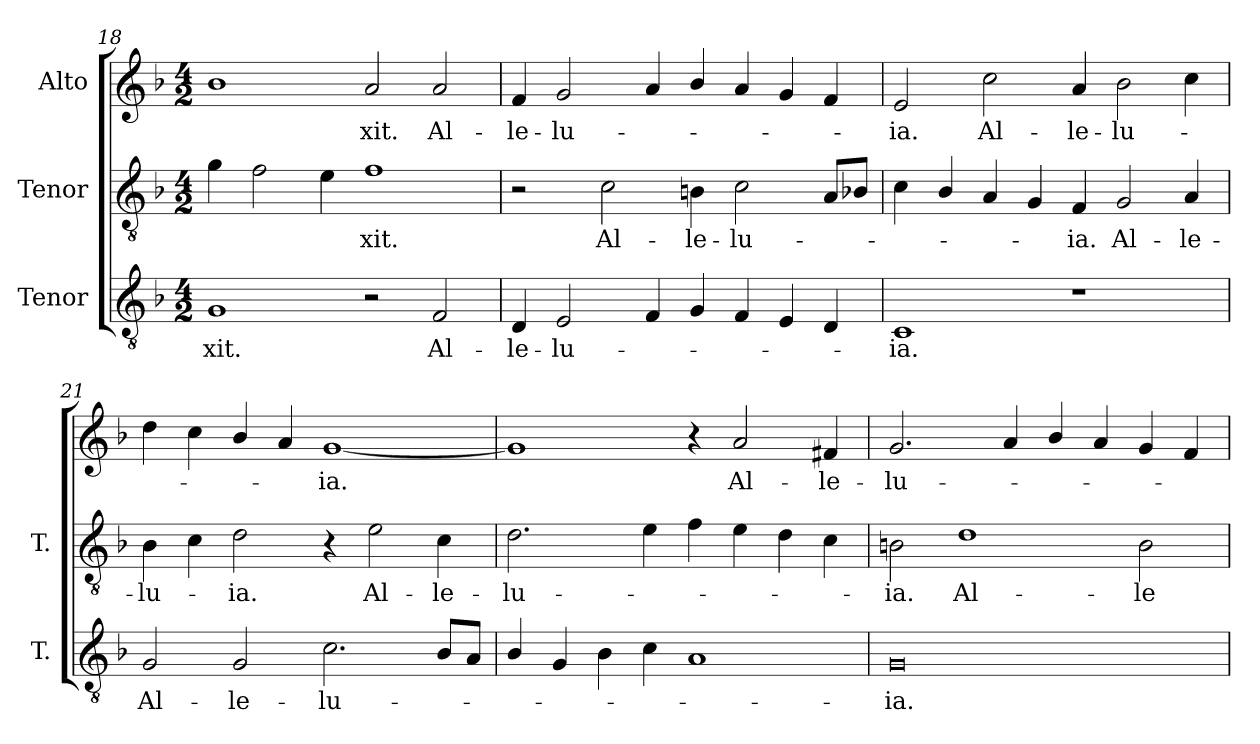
**kern	**text	**kern	**text	**kern	**text
*part3	*part3	*part2	*part2	*part1	*part1
*staff3	*staff3	*staff2	*staff2	*staff1	*staff1
*I"Tenor	*	*I"Tenor	*	*I"Alto	*
*I'T.	*	*I'T.	*	*	*
*clefGv2	*	*clefGv2	*	*clefG2	*
*ITrd7c12	*	*ITrd7c12	*	*	*
*k[b-]	*	*k[b-]	*	*k[b-]	*
*F:	*	*F:	*	*F:	*
*M4/2	*	*M4/2	*	*M4/2	*
=18	=18	=18	=18	=18	=18
!	!LO:LY:b:color=#000000	!	!	!	!
1GGi	-xit.	4Gi\	.	1b-i	.
.	.	2Fi\	.	.	.
.	.	4Ei\	.	.	.
!	!	!	!LO:LY:b:color=#000000	!	!
!	!	!	!	!	!LO:LY:b:color=#000000
2r	.	1Fi	-xit.	2ai/	-xit.
!	!LO:LY:b:color=#000000	!	!	!	!
!	!	!	!	!	!LO:LY:b:color=#000000
2FFi/	Al-	.	.	2ai/	Al-
=19	=19	=19	=19	=19	=19
!	!LO:LY:b:color=#000000	!	!	!	!
!	!	!	!	!	!LO:LY:b:color=#000000
4DDi/	-le-	2r	.	4fi/	-le-
!	!LO:LY:b:color=#000000	!	!	!	!
!	!	!	!	!	!LO:LY:b:color=#000000
2EEi/	-lu-	.	.	2gi/	-lu-
!	!	!	!LO:LY:b:color=#000000	!	!
.	.	2Ci\	Al-	.	.
4FFi/	.	.	.	4ai/	.
!	!	!	!LO:LY:b:color=#000000	!	!
4GGi/	.	4BBni\	-le-	4b-i/	.
!	!	!	!LO:LY:b:color=#000000	!	!
4FFi/	.	2Ci\	-lu-	4ai/	.
4EEi/	.	.	.	4gi/	.
4DDi/	.	8AAi/L	.	4fi/	.
.	.	8BB-Xi/J	.	.	.
!!LO:PB:g=z
=20	=20	=20	=20	=20	=20
!	!LO:LY:b:color=#000000	!	!	!	!
!	!	!	!	!	!LO:LY:b:color=#000000
1CCi	-ia.	4Ci\	.	2ei/	-ia.
.	.	4BB-i/	.	.	.
!	!	!	!	!	!LO:LY:b:color=#000000
.	.	4AAi/	.	2cci\	Al-
.	.	4GGi/	.	.	.
!	!	!	!LO:LY:b:color=#000000	!	!
!	!	!	!	!	!LO:LY:b:color=#000000
1r	.	4FFi/	-ia.	4ai/	-le-
!	!	!	!LO:LY:b:color=#000000	!	!
!	!	!	!	!	!LO:LY:b:color=#000000
.	.	2GGi/	Al-	2b-i\	-lu-
!	!	!	!LO:LY:b:color=#000000	!	!
.	.	4AAi/	-le-	4cci\	.
=21	=21	=21	=21	=21	=21
!	!LO:LY:b:color=#000000	!	!	!	!
!	!	!	!LO:LY:b:color=#000000	!	!
2GGi/	Al-	4BB-i\	-lu-	4ddi\	.
.	.	4Ci\	.	4cci\	.
!	!LO:LY:b:color=#000000	!	!	!	!
!	!	!	!LO:LY:b:color=#000000	!	!
2GGi/	-le-	2Di\	-ia.	4b-i/	.
.	.	.	.	4ai/	.
!	!LO:LY:b:color=#000000	!	!	!	!
!	!	!	!	!	!LO:LY:b:color=#000000
2.Ci\	-lu-	4r	.	[1gi	-ia.
!	!	!	!LO:LY:b:color=#000000	!	!
.	.	2Ei\	Al-	.	.
!	!	!	!LO:LY:b:color=#000000	!	!
8BB-i/L	.	4Ci\	-le-	.	.
8AAi/J	.	.	.	.	.
=22	=22	=22	=22	=22	=22
!	!	!	!LO:LY:b:color=#000000	!	!
4BB-i/	.	2.Di\	-lu-	1gi]	.
4GGi/	.	.	.	.	.
4BB-i\	.	.	.	.	.
4Ci\	.	4Ei\	.	.	.
1AAi	.	4Fi\	.	4r	.
!	!	!	!	!	!LO:LY:b:color=#000000
.	.	4Ei\	.	2ai/	Al-
.	.	4Di\	.	.	.
!	!	!	!	!	!LO:LY:b:color=#000000
.	.	4Ci\	.	4f#Xi/	-le-
=23	=23	=23	=23	=23	=23
!	!LO:LY:b:color=#000000	!	!	!	!
!	!	!	!LO:LY:b:color=#000000	!	!
!	!	!	!	!	!LO:LY:b:color=#000000
0GGi	-ia.	2BBni\	-ia.	2.gi/	-lu-
!	!	!	!LO:LY:b:color=#000000	!	!
.	.	1Di	Al-	.	.
.	.	.	.	4ai/	.
.	.	.	.	4b-i/	.
.	.	.	.	4ai/	.
!	!	!	!LO:LY:b:color=#000000	!	!
.	.	2BBi\	-le-	4gi/	.
.	.	.	.	4fi/	.
=	=	=	=	=	=
*-	*-	*-	*-	*-	*-
